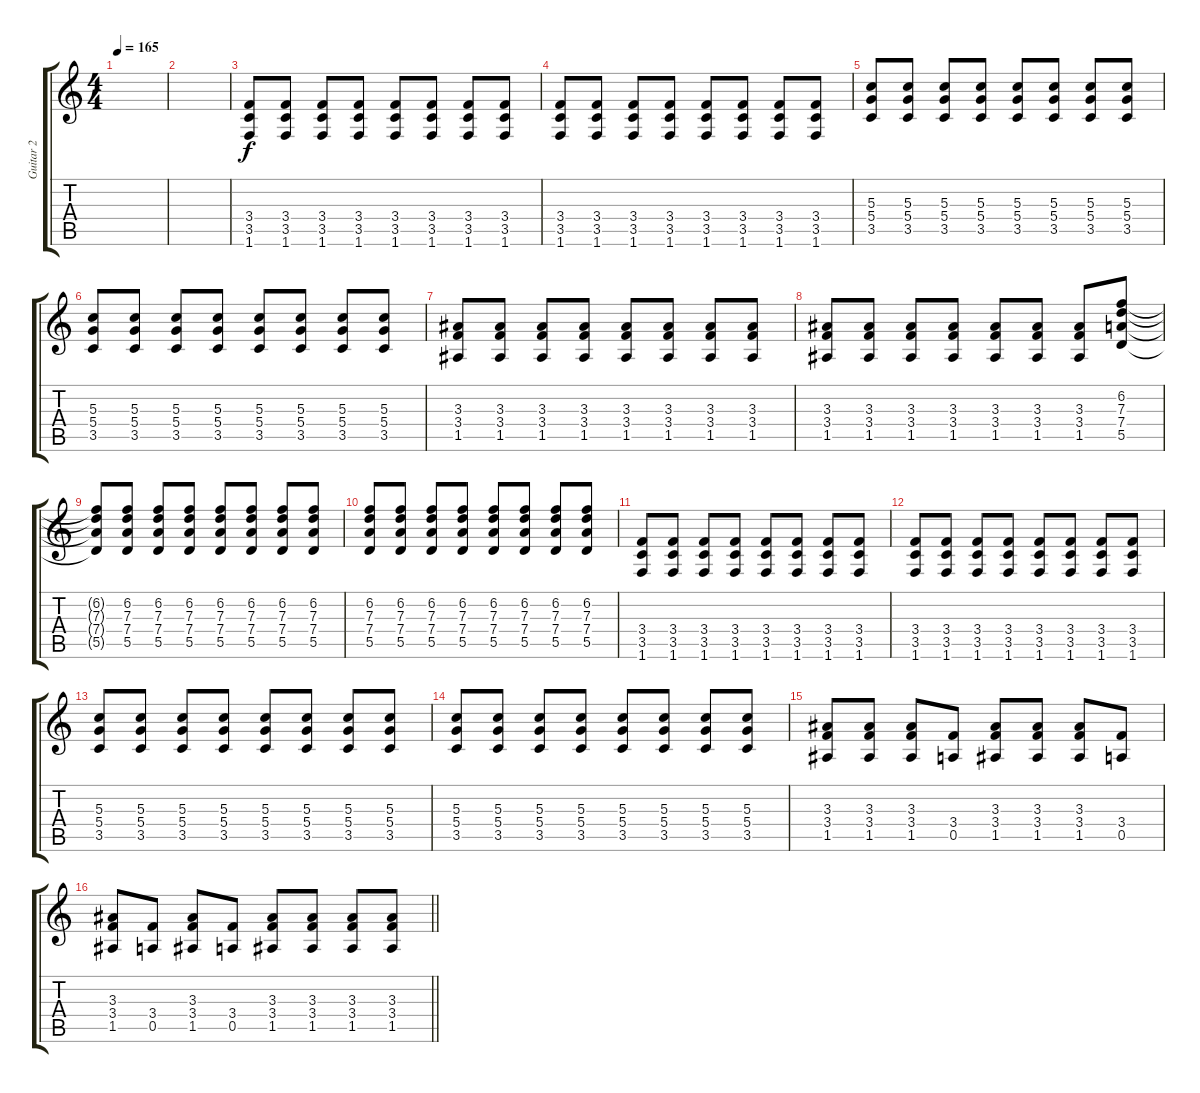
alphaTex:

\track ("Guitar 2" "Guitar 2") {instrument overdrivenguitar}
\staff {score tabs}
\tuning (E4 B3 G3 D3 A2 E2) {hide}
\ts (4 4)
\tempo 165
\clef g2
\ks c
|
|
(3.4 3.5 1.6).8 (3.4 3.5 1.6).8 (3.4 3.5 1.6).8 (3.4 3.5 1.6).8 (3.4 3.5 1.6).8 (3.4 3.5 1.6).8 (3.4 3.5 1.6).8 (3.4 3.5 1.6).8 |
(3.4 3.5 1.6).8 (3.4 3.5 1.6).8 (3.4 3.5 1.6).8 (3.4 3.5 1.6).8 (3.4 3.5 1.6).8 (3.4 3.5 1.6).8 (3.4 3.5 1.6).8 (3.4 3.5 1.6).8 |
(5.3 5.4 3.5).8 (5.3 5.4 3.5).8 (5.3 5.4 3.5).8 (5.3 5.4 3.5).8 (5.3 5.4 3.5).8 (5.3 5.4 3.5).8 (5.3 5.4 3.5).8 (5.3 5.4 3.5).8 |
(5.3 5.4 3.5).8 (5.3 5.4 3.5).8 (5.3 5.4 3.5).8 (5.3 5.4 3.5).8 (5.3 5.4 3.5).8 (5.3 5.4 3.5).8 (5.3 5.4 3.5).8 (5.3 5.4 3.5).8 |
(3.3 3.4 1.5).8 (3.3 3.4 1.5).8 (3.3 3.4 1.5).8 (3.3 3.4 1.5).8 (3.3 3.4 1.5).8 (3.3 3.4 1.5).8 (3.3 3.4 1.5).8 (3.3 3.4 1.5).8 |
(3.3 3.4 1.5).8 (3.3 3.4 1.5).8 (3.3 3.4 1.5).8 (3.3 3.4 1.5).8 (3.3 3.4 1.5).8 (3.3 3.4 1.5).8 (3.3 3.4 1.5).8 (6.2 7.3 7.4 5.5).8 |
(6.2{t} 7.3{t} 7.4{t} 5.5{t}).8 (6.2 7.3 7.4 5.5).8 (6.2 7.3 7.4 5.5).8 (6.2 7.3 7.4 5.5).8 (6.2 7.3 7.4 5.5).8 (6.2 7.3 7.4 5.5).8 (6.2 7.3 7.4 5.5).8 (6.2 7.3 7.4 5.5).8 |
(6.2 7.3 7.4 5.5).8 (6.2 7.3 7.4 5.5).8 (6.2 7.3 7.4 5.5).8 (6.2 7.3 7.4 5.5).8 (6.2 7.3 7.4 5.5).8 (6.2 7.3 7.4 5.5).8 (6.2 7.3 7.4 5.5).8 (6.2 7.3 7.4 5.5).8 |
(3.4 3.5 1.6).8 (3.4 3.5 1.6).8 (3.4 3.5 1.6).8 (3.4 3.5 1.6).8 (3.4 3.5 1.6).8 (3.4 3.5 1.6).8 (3.4 3.5 1.6).8 (3.4 3.5 1.6).8 |
(3.4 3.5 1.6).8 (3.4 3.5 1.6).8 (3.4 3.5 1.6).8 (3.4 3.5 1.6).8 (3.4 3.5 1.6).8 (3.4 3.5 1.6).8 (3.4 3.5 1.6).8 (3.4 3.5 1.6).8 |
(5.3 5.4 3.5).8 (5.3 5.4 3.5).8 (5.3 5.4 3.5).8 (5.3 5.4 3.5).8 (5.3 5.4 3.5).8 (5.3 5.4 3.5).8 (5.3 5.4 3.5).8 (5.3 5.4 3.5).8 |
(5.3 5.4 3.5).8 (5.3 5.4 3.5).8 (5.3 5.4 3.5).8 (5.3 5.4 3.5).8 (5.3 5.4 3.5).8 (5.3 5.4 3.5).8 (5.3 5.4 3.5).8 (5.3 5.4 3.5).8 |
(3.3 3.4 1.5).8 (3.3 3.4 1.5).8 (3.3 3.4 1.5).8 (3.4 0.5).8 (3.3 3.4 1.5).8 (3.3 3.4 1.5).8 (3.3 3.4 1.5).8 (3.4 0.5).8 |
\barLineRight lightlight
(3.3 3.4 1.5).8 (3.4 0.5).8 (3.3 3.4 1.5).8 (3.4 0.5).8 (3.3 3.4 1.5).8 (3.3 3.4 1.5).8 (3.3 3.4 1.5).8 (3.3 3.4 1.5).8
